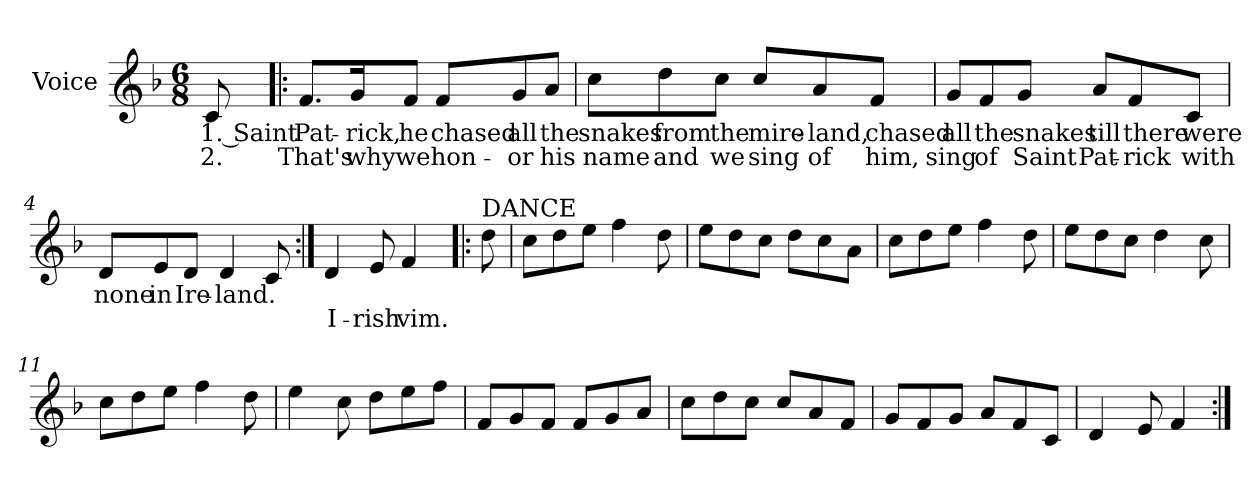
**kern	**text	**text
*part1	*part1	*part1
*staff1	*staff1	*staff1
*I"Voice	*	*
*I'Vo.	*	*
*clefG2	*	*
*k[b-]	*	*
*F:	*	*
*M6/8	*	*
=	=	=
8c/	1. Saint	2.
=1!|:	=1!|:	=1!|:
8.f/L	Pat-	That's
16g/K	-rick,	why
8f/J	he	we
8f/L	chased	hon-
8g/	all	-or
8a/J	the	his
=2	=2	=2
8cc\L	snakes	name
8dd\	from	and
8cc\J	the	we
8cc/L	mire-	sing
8a/	-land,	of
8f/J	chased	him,
!!LO:LB:g=z
=3	=3	=3
8g/L	all	sing
8f/	the	of
8g/J	snakes	Saint
8a/L	till	Pat-
8f/	there	-rick
8c/J	were	with
=4	=4	=4
8d/L	none	.
8e/	in	.
8d/J	Ire-	.
4d/	-land.	.
8c/	.	.
=5:|!	=5:|!	=5:|!
4d/	.	I-
8e/	.	-rish
4f/	.	vim.
!!LO:LB:g=z
=6!|:	=6!|:	=6!|:
!LO:TX:a:t=DANCE	!	!
8dd\	.	.
=7	=7	=7
8cc\L	.	.
8dd\	.	.
8ee\J	.	.
4ff\	.	.
8dd\	.	.
=8	=8	=8
8ee\L	.	.
8dd\	.	.
8cc\J	.	.
8dd\L	.	.
8cc\	.	.
8a\J	.	.
=9	=9	=9
8cc\L	.	.
8dd\	.	.
8ee\J	.	.
4ff\	.	.
8dd\	.	.
=10	=10	=10
8ee\L	.	.
8dd\	.	.
8cc\J	.	.
4dd\	.	.
8cc\	.	.
=11	=11	=11
8cc\L	.	.
8dd\	.	.
8ee\J	.	.
4ff\	.	.
8dd\	.	.
!!LO:LB:g=z
=12	=12	=12
4ee\	.	.
8cc\	.	.
8dd\L	.	.
8ee\	.	.
8ff\J	.	.
=13	=13	=13
8f/L	.	.
8g/	.	.
8f/J	.	.
8f/L	.	.
8g/	.	.
8a/J	.	.
=14	=14	=14
8cc\L	.	.
8dd\	.	.
8cc\J	.	.
8cc/L	.	.
8a/	.	.
8f/J	.	.
=15	=15	=15
8g/L	.	.
8f/	.	.
8g/J	.	.
8a/L	.	.
8f/	.	.
8c/J	.	.
=16	=16	=16
4d/	.	.
8e/	.	.
4f/	.	.
=:|!	=:|!	=:|!
*-	*-	*-
